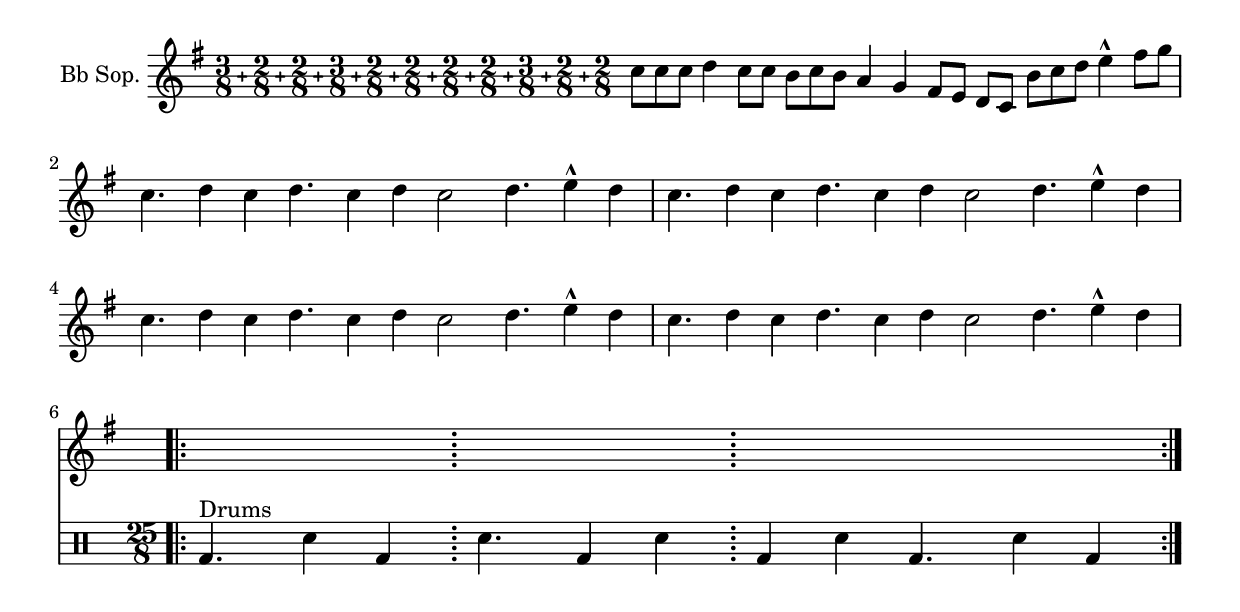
%% Do not edit this file; it is automatically
%% generated from LSR http://lsr.dsi.unimi.it
%% This file is in the public domain.
\version "2.12.2"

\header {
  lsrtags = "rhythms, percussion"

  texidoc = "
Though the polymetric time signature shown was not the most essential
item here, it has been included to show the beat of this piece (which
is the template of a real Balkan song!).

"
  doctitle = "Heavily customized polymetric time signatures"
} % begin verbatim

#(define plus (markup #:vcenter "+"))
#(define ((custom-time-signature one two three four five six
                                 seven eight nine ten eleven num) grob)
   (grob-interpret-markup grob
                          (markup #:override '(baseline-skip . 0) #:number
                                  (#:line ((#:column (one num)) plus
                                           (#:column (two num)) plus
                                           (#:column (three num)) plus
                                           (#:column (four num)) plus
                                           (#:column (five num)) plus
                                           (#:column (six num)) plus
                                           (#:column (seven num)) plus
                                           (#:column (eight num)) plus
                                           (#:column (nine num)) plus
                                           (#:column (ten num)) plus
                                           (#:column (eleven num)))))))
melody = \relative c'' {
  \set Staff.instrumentName = #"Bb Sop."
  \key g \major
  #(set-time-signature 25 8 '(3 2 2 3 2 2 2 2 3 2 2))
  \override Staff.TimeSignature #'stencil =
    #(custom-time-signature "3" "2" "2" "3" "2" "2"
      "2" "2" "3" "2" "2" "8")
  c8 c c d4 c8 c b c b a4 g fis8 e d c b' c d e4-^ fis8 g \break
  c,4. d4 c4 d4. c4 d c2 d4. e4-^ d4
  c4. d4 c4 d4. c4 d c2 d4. e4-^ d4 \break
  c4. d4 c4 d4. c4 d c2 d4. e4-^ d4
  c4. d4 c4 d4. c4 d c2 d4. e4-^ d4 \break
}

drum = \new DrumStaff \drummode {
  \bar "|:" bd4.^\markup { Drums } sn4 bd \bar ":" sn4.
  bd4 sn \bar ":" bd sn bd4. sn4 bd \bar ":|"
}

{
  \melody
  \drum
}

